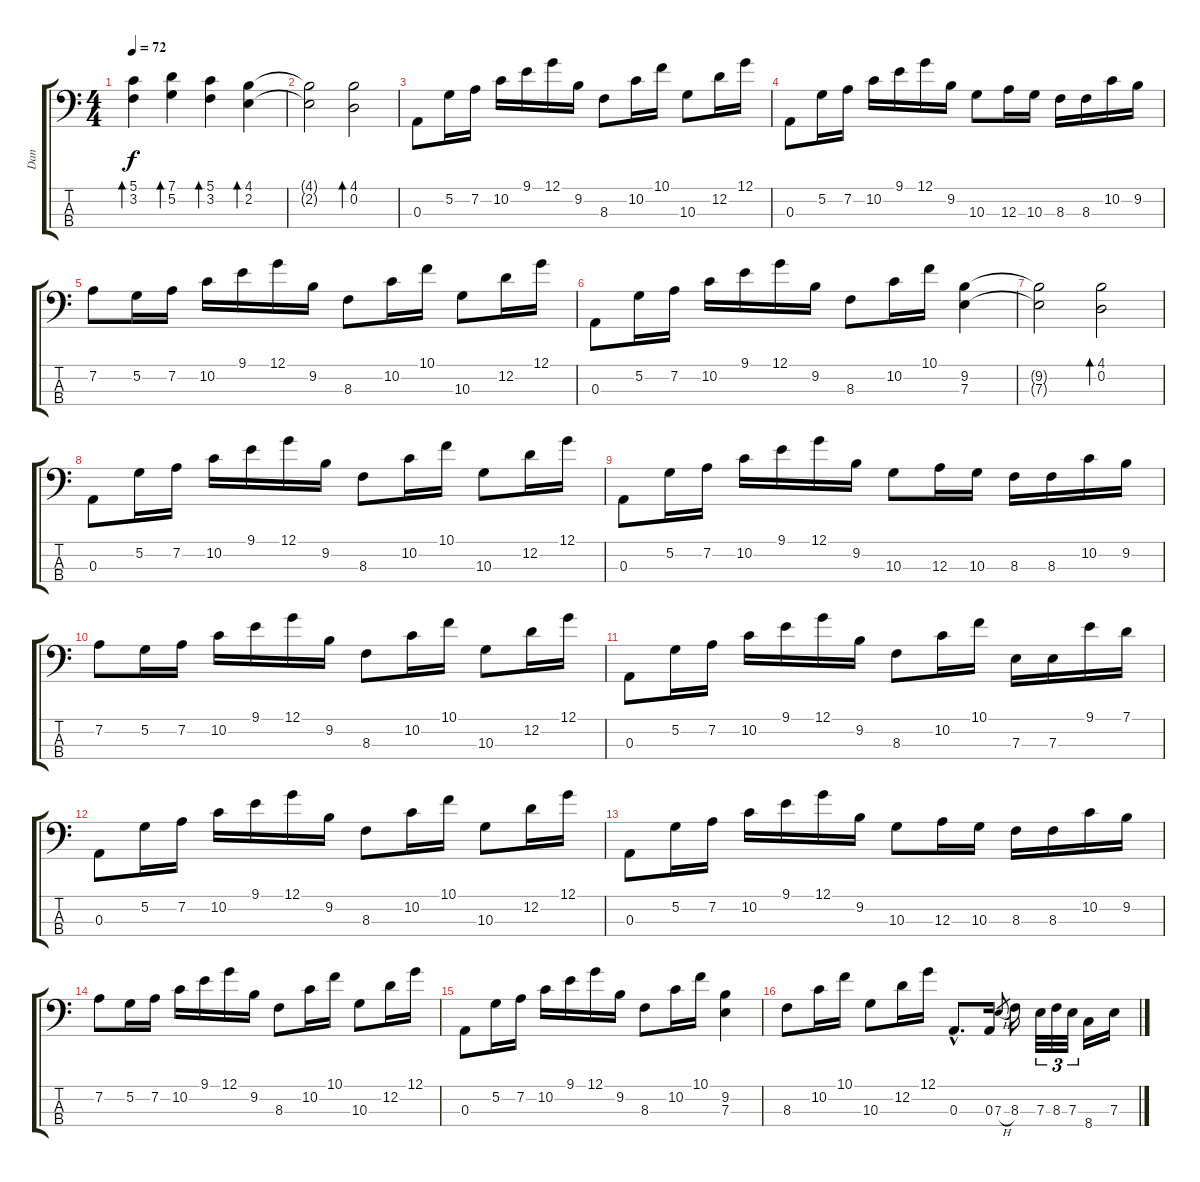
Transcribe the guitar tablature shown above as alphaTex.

\track ("Dan" "Dan") {instrument electricbasspick}
\staff {score tabs}
\tuning (G2 D2 A1 E1) {hide}
\ts (4 4)
\tempo 72
\clef f4
\ks c
(5.1 3.2).4{bd 60 dy f} (7.1 5.2).4{bd 60} (5.1 3.2).4{bd 60} (4.1 2.2).4{bd 60} |
(4.1{t} 2.2{t}).2 (4.1 0.2).2{bd 60} |
0.3.8{volume 10 instrument electricbassfinger} 5.2.16 7.2.16 10.2.16 9.1.16 12.1.16 9.2.16 8.3.8 10.2.16 10.1.16 10.3.8 12.2.16 12.1.16 |
0.3.8 5.2.16 7.2.16 10.2.16 9.1.16 12.1.16 9.2.16 10.3.8 12.3.16 10.3.16 8.3.16 8.3.16 10.2.16 9.2.16 |
7.2.8{volume 10 instrument electricbassfinger} 5.2.16 7.2.16 10.2.16 9.1.16 12.1.16 9.2.16 8.3.8 10.2.16 10.1.16 10.3.8 12.2.16 12.1.16 |
0.3.8 5.2.16 7.2.16 10.2.16 9.1.16 12.1.16 9.2.16 8.3.8 10.2.16 10.1.16 (9.2 7.3).4 |
(9.2{t} 7.3{t}).2 (4.1 0.2).2{bd 60} |
0.3.8{volume 10 instrument electricbassfinger} 5.2.16 7.2.16 10.2.16 9.1.16 12.1.16 9.2.16 8.3.8 10.2.16 10.1.16 10.3.8 12.2.16 12.1.16 |
0.3.8 5.2.16 7.2.16 10.2.16 9.1.16 12.1.16 9.2.16 10.3.8 12.3.16 10.3.16 8.3.16 8.3.16 10.2.16 9.2.16 |
7.2.8{volume 10 instrument electricbassfinger} 5.2.16 7.2.16 10.2.16 9.1.16 12.1.16 9.2.16 8.3.8 10.2.16 10.1.16 10.3.8 12.2.16 12.1.16 |
0.3.8 5.2.16 7.2.16 10.2.16 9.1.16 12.1.16 9.2.16 8.3.8 10.2.16 10.1.16 7.3.16 7.3.16 9.1.16 7.1.16 |
0.3.8{volume 10 instrument electricbassfinger} 5.2.16 7.2.16 10.2.16 9.1.16 12.1.16 9.2.16 8.3.8 10.2.16 10.1.16 10.3.8 12.2.16 12.1.16 |
0.3.8 5.2.16 7.2.16 10.2.16 9.1.16 12.1.16 9.2.16 10.3.8 12.3.16 10.3.16 8.3.16 8.3.16 10.2.16 9.2.16 |
7.2.8{volume 10 instrument electricbassfinger} 5.2.16 7.2.16 10.2.16 9.1.16 12.1.16 9.2.16 8.3.8 10.2.16 10.1.16 10.3.8 12.2.16 12.1.16 |
0.3.8 5.2.16 7.2.16 10.2.16 9.1.16 12.1.16 9.2.16 8.3.8 10.2.16 10.1.16 (9.2 7.3).4 |
8.3.8{instrument electricbassfinger} 10.2.16 10.1.16 10.3.8 12.2.16 12.1.16 0.3{hac}.8{d} 0.3.16 7.3{h}.8{gr} 8.3.16 7.3.32{tu (3 2)} 8.3.32{tu (3 2)} 7.3.32{tu (3 2)} 8.4.16 7.3.16
